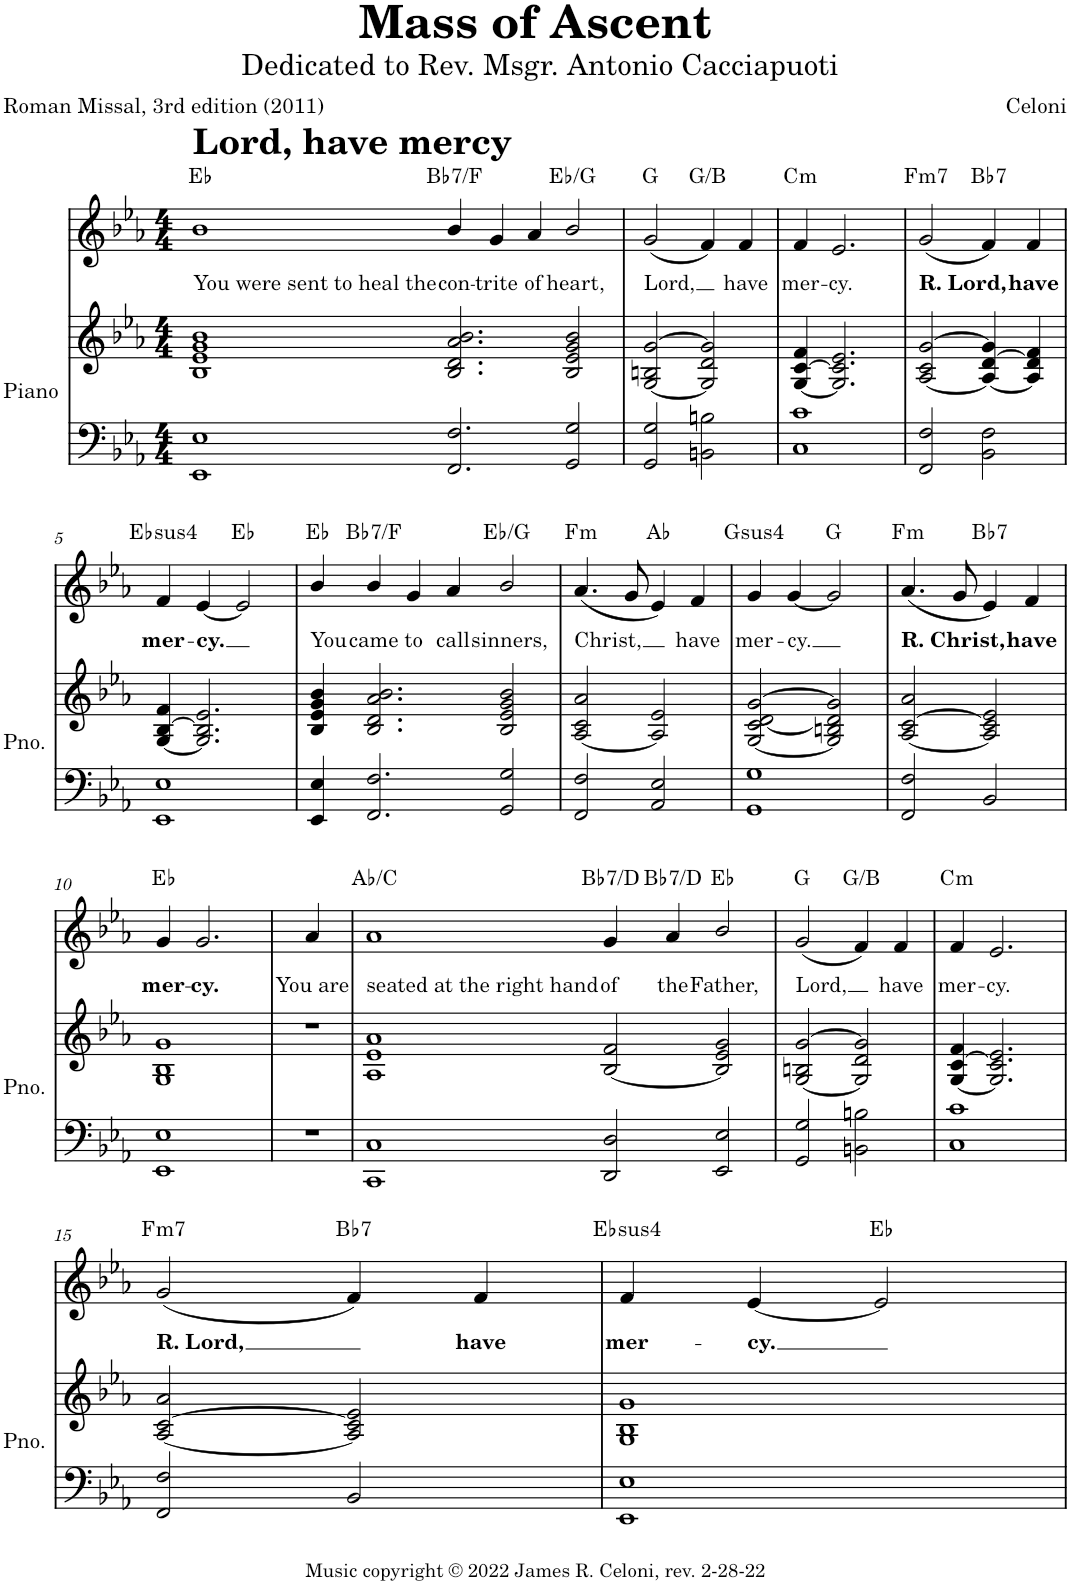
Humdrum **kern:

**kern	**kern	**kern	**text	**harte
*part2	*part2	*part1	*part1	*part1
*staff3	*staff2	*staff1	*staff1	*
*I"Piano	*	*I"Piano	*	*
*I'Pno.	*	*I'Pno	*	*
*clefF4	*clefG2	*clefG2	*	*
*k[b-e-a-]	*k[b-e-a-]	*k[b-e-a-]	*	*
*M4/4	*M4/4	*M4/4	*	*
=1	=1	=1	=1	=1
!	!	!LO:TX:a:B:t=Lord, have mercy	!	!
!	!	!	!LO:LY:b	!
1EE- 1E-	1B- 1e- 1g 1b-	1b-	You were sent to heal the	Eb:maj
!	!	!	!LO:LY:b	!LO:H:kt=7
2.FF/ 2.F/	2.B-/ 2.d/ 2.a-/ 2.b-/	4b-/	con-	Bb:7/5
!	!	!	!LO:LY:b	!
.	.	4g/	-trite	.
!	!	!	!LO:LY:b	!
.	.	4a-/	of	.
!	!	!	!LO:LY:b	!
2GG/ 2G/	2B-/ 2e-/ 2g/ 2b-/	2b-/	heart,	Eb:maj/3
=2	=2	=2	=2	=2
!	!	!	!LO:LY:b	!
2GG/ 2G/	[2G/ 2Bn/ [2g/	(2g/	Lord,	G:maj
2BBn\ 2Bn\	2G/] 2d/ 2g/]	4f/)	.	G:maj/3
!	!	!	!LO:LY:b	!
.	.	4f/	have	.
=3	=3	=3	=3	=3
!	!	!	!LO:LY:b	!LO:H:kt=m
1C 1c	[4G/ [4c/ 4f/	4f/	mer-	C:min
!	!	!	!LO:LY:b	!
.	2.G/] 2.c/] 2.e-/	2.e-/	-cy.	.
=4	=4	=4	=4	=4
!	!	!	!LO:LY:b	!LO:H:kt=m7
2FF/ 2F/	[2A-/ 2c/ [2g/	(2g/	R. Lord,	F:min7
!	!	!	!	!LO:H:kt=7
2BB-\ 2F\	4A-/_ [4d/ 4g/]	4f/)	.	Bb:7
!	!	!	!LO:LY:b	!
.	4A-/] 4d/] 4f/	4f/	have	.
!!LO:LB:g=z
=5	=5	=5	=5	=5
!	!	!	!LO:LY:b	!LO:H:kt=4
1EE- 1E-	[4G/ [4B-/ 4f/	4f/	mer-	Eb:sus4
!	!	!	!LO:LY:b	!
.	2.G/] 2.B-/] 2.e-/	[4e-/	-cy.	.
.	.	2e-/]	.	Eb:maj
=6	=6	=6	=6	=6
!	!	!	!LO:LY:b	!
4EE-/ 4E-/	4B-/ 4e-/ 4g/ 4b-/	4b-/	You	Eb:maj
!	!	!	!LO:LY:b	!LO:H:kt=7
2.FF/ 2.F/	2.B-/ 2.d/ 2.a-/ 2.b-/	4b-/	came	Bb:7/5
!	!	!	!LO:LY:b	!
.	.	4g/	to	.
!	!	!	!LO:LY:b	!
.	.	4a-/	call	.
!	!	!	!LO:LY:b	!
2GG/ 2G/	2B-/ 2e-/ 2g/ 2b-/	2b-/	sinners,	Eb:maj/3
=7	=7	=7	=7	=7
!	!	!	!LO:LY:b	!LO:H:kt=m
2FF/ 2F/	[2A-/ 2c/ 2a-/	(4.a-/	Christ,	F:min
.	.	8g/	.	.
2AA-/ 2E-/	2A-/] 2e-/	4e-/)	.	Ab:maj
!	!	!	!LO:LY:b	!
.	.	4f/	have	.
=8	=8	=8	=8	=8
!	!	!	!LO:LY:b	!LO:H:kt=4
1GG 1G	[2G/ 2c/ [2d/ [2g/	4g/	mer-	G:sus4
!	!	!	!LO:LY:b	!
.	.	[4g/	-cy.	.
.	2G/] 2Bn/ 2d/] 2g/]	2g/]	.	G:maj
=9	=9	=9	=9	=9
!	!	!	!LO:LY:b	!LO:H:kt=m
2FF/ 2F/	[2A-/ [2c/ 2a-/	(4.a-/	R. Christ,	F:min
.	.	8g/	.	.
!	!	!	!	!LO:H:kt=7
2BB-/	2A-/] 2c/] 2e-/	4e-/)	.	Bb:7
!	!	!	!LO:LY:b	!
.	.	4f/	have	.
!!LO:LB:g=z
=10	=10	=10	=10	=10
!	!	!	!LO:LY:b	!
1EE- 1E-	1G 1B- 1g	4g/	mer-	Eb:maj
!	!	!	!LO:LY:b	!
.	.	2.g/	-cy.	.
=11	=11	=11	=11	=11
!	!	!	!LO:LY:b	!
4r	1r	4a-/	You are	.
2.ryy	.	2.ryy	.	.
=12	=12	=12	=12	=12
!	!	!	!LO:LY:b	!
1CC 1C	1A- 1e- 1a-	1a-	seated at the right hand	Ab:maj/3
!	!	!	!LO:LY:b	!LO:H:kt=7
2DD/ 2D/	[2B-/ 2f/	4g/	of	Bb:7/3
!	!	!	!LO:LY:b	!LO:H:kt=7
.	.	4a-/	the	Bb:7/3
!	!	!	!LO:LY:b	!
2EE-/ 2E-/	2B-/] 2e-/ 2g/	2b-/	Father,	Eb:maj
=13	=13	=13	=13	=13
!	!	!	!LO:LY:b	!
2GG/ 2G/	[2G/ 2Bn/ [2g/	(2g/	Lord,	G:maj
2BBn\ 2Bn\	2G/] 2d/ 2g/]	4f/)	.	G:maj/3
!	!	!	!LO:LY:b	!
.	.	4f/	have	.
=14	=14	=14	=14	=14
!	!	!	!LO:LY:b	!LO:H:kt=m
1C 1c	[4G/ [4c/ 4f/	4f/	mer-	C:min
!	!	!	!LO:LY:b	!
.	2.G/] 2.c/] 2.e-/	2.e-/	-cy.	.
!!LO:LB:g=z
=15	=15	=15	=15	=15
!	!	!	!LO:LY:b	!LO:H:kt=m7
2FF/ 2F/	[2A-/ [2c/ 2a-/	(2g/	R. Lord,	F:min7
!	!	!	!	!LO:H:kt=7
2BB-/	2A-/] 2c/] 2e-/	4f/)	.	Bb:7
!	!	!	!LO:LY:b	!
.	.	4f/	have	.
=16	=16	=16	=16	=16
!	!	!	!LO:LY:b	!LO:H:kt=4
1EE- 1E-	1G 1B- 1g	4f/	mer-	Eb:sus4
!	!	!	!LO:LY:b	!
.	.	[4e-/	-cy.	.
.	.	2e-/]	.	Eb:maj
=	=	=	=	=
*-	*-	*-	*-	*-
